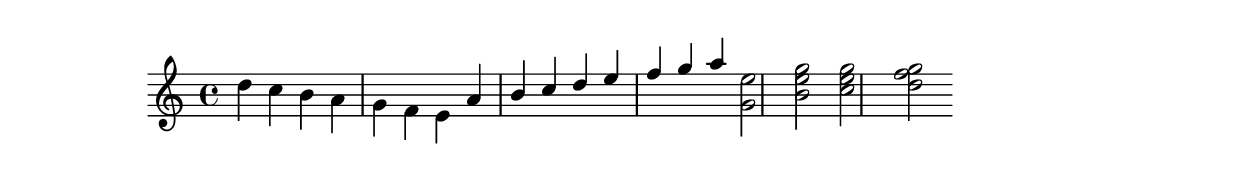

\version "2.4.0"

\header {
    
    texidoc = "If note head is `over' the center line, the stem is
 shortened.  This happens with forced stem directions, and with some
 chord configurations."

}

\score {
     \relative c'' {
	\stemDown d c b a g f e
	\stemNeutral
	\stemUp a b c d e f g a
	\stemNeutral
	<g, e'>2 <b e g> <c e g> <d f g>
	
    } 
    \layout  {
	raggedright = ##t
    }
}
